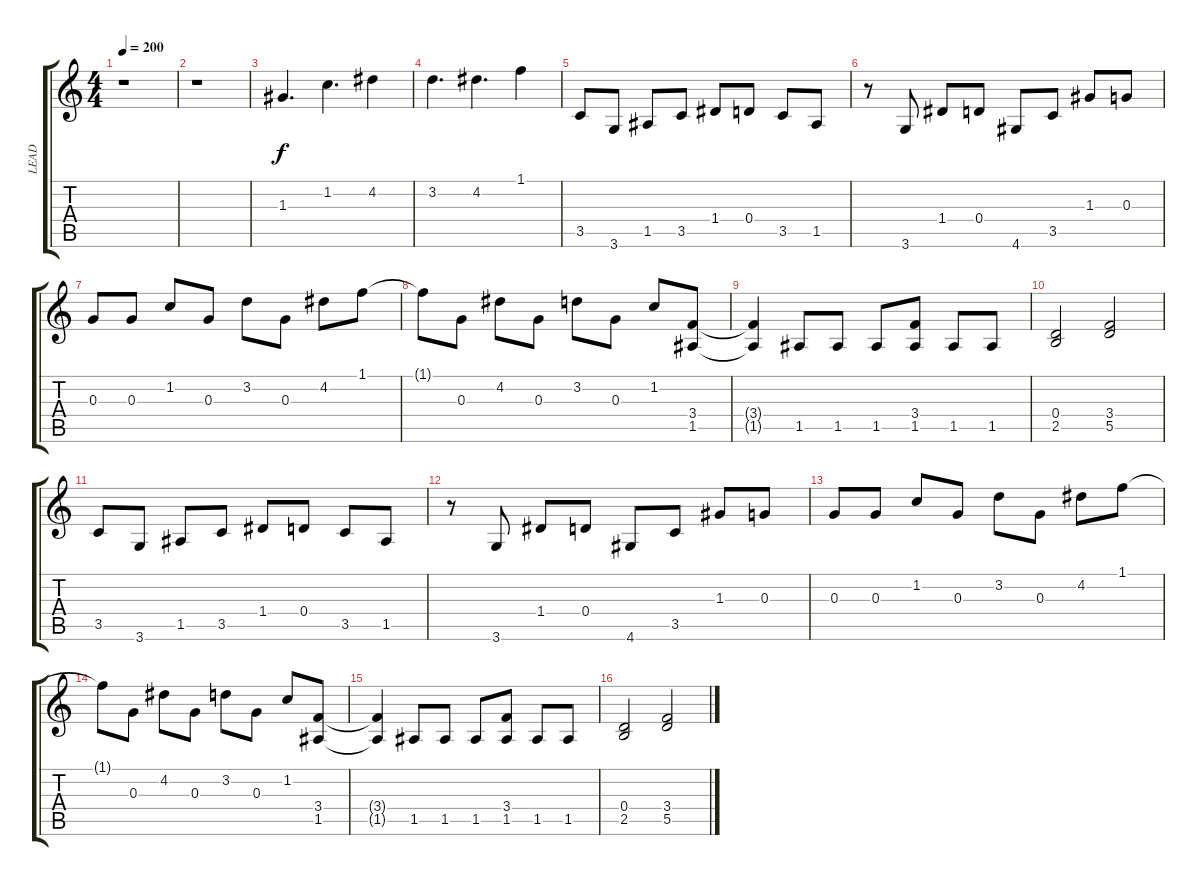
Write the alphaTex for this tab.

\track ("LEAD" "LEAD") {instrument overdrivenguitar}
\staff {score tabs}
\tuning (E4 B3 G3 D3 A2 E2) {hide}
\ts (4 4)
\tempo 200
\clef g2
\ks c
r.1{dy mf} |
r.1 |
1.3.4{d dy f} 1.2.4{d} 4.2.4 |
3.2.4{d} 4.2.4{d} 1.1.4 |
3.5.8 3.6.8 1.5.8 3.5.8 1.4.8 0.4.8 3.5.8 1.5.8 |
r.8 3.6.8 1.4.8 0.4.8 4.6.8 3.5.8 1.3.8 0.3.8 |
0.3.8 0.3.8 1.2.8 0.3.8 3.2.8 0.3.8 4.2.8 1.1.8 |
1.1{t}.8 0.3.8 4.2.8 0.3.8 3.2.8 0.3.8 1.2.8 (3.4 1.5).8 |
(3.4{t} 1.5{t}).4 1.5.8 1.5.8 1.5.8 (3.4 1.5).8 1.5.8 1.5.8 |
(0.4 2.5).2 (3.4 5.5).2 |
3.5.8 3.6.8 1.5.8 3.5.8 1.4.8 0.4.8 3.5.8 1.5.8 |
r.8 3.6.8 1.4.8 0.4.8 4.6.8 3.5.8 1.3.8 0.3.8 |
0.3.8 0.3.8 1.2.8 0.3.8 3.2.8 0.3.8 4.2.8 1.1.8 |
1.1{t}.8 0.3.8 4.2.8 0.3.8 3.2.8 0.3.8 1.2.8 (3.4 1.5).8 |
(3.4{t} 1.5{t}).4 1.5.8 1.5.8 1.5.8 (3.4 1.5).8 1.5.8 1.5.8 |
(0.4 2.5).2 (3.4 5.5).2
